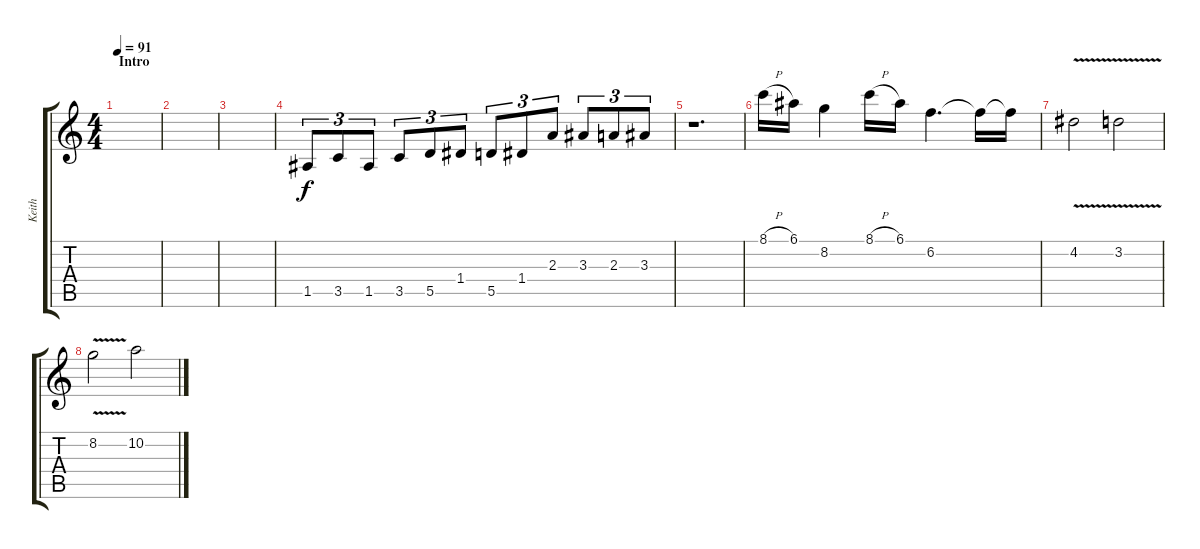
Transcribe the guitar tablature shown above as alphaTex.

\track ("Keith" "Keith") {instrument distortionguitar}
\staff {score tabs}
\tuning (E4 B3 G3 D3 A2 E2) {hide}
\ts (4 4)
\section ("" "Intro")
\tempo 91
\clef g2
\ks c
|
|
|
1.5.8{tu (3 2)} 3.5.8{tu (3 2)} 1.5.8{tu (3 2)} 3.5.8{tu (3 2)} 5.5.8{tu (3 2)} 1.4.8{tu (3 2)} 5.5.8{tu (3 2)} 1.4.8{tu (3 2)} 2.3.8{tu (3 2)} 3.3.8{tu (3 2)} 2.3.8{tu (3 2)} 3.3.8{tu (3 2)} |
r.1{d} |
8.1{h}.16 6.1.16 8.2.4 8.1{h}.16 6.1.16 6.2.4{d} 6.2{t}.16 6.2{t}.16 |
4.2{v}.2 3.2{v}.2 |
8.2{v}.2 10.2.2
